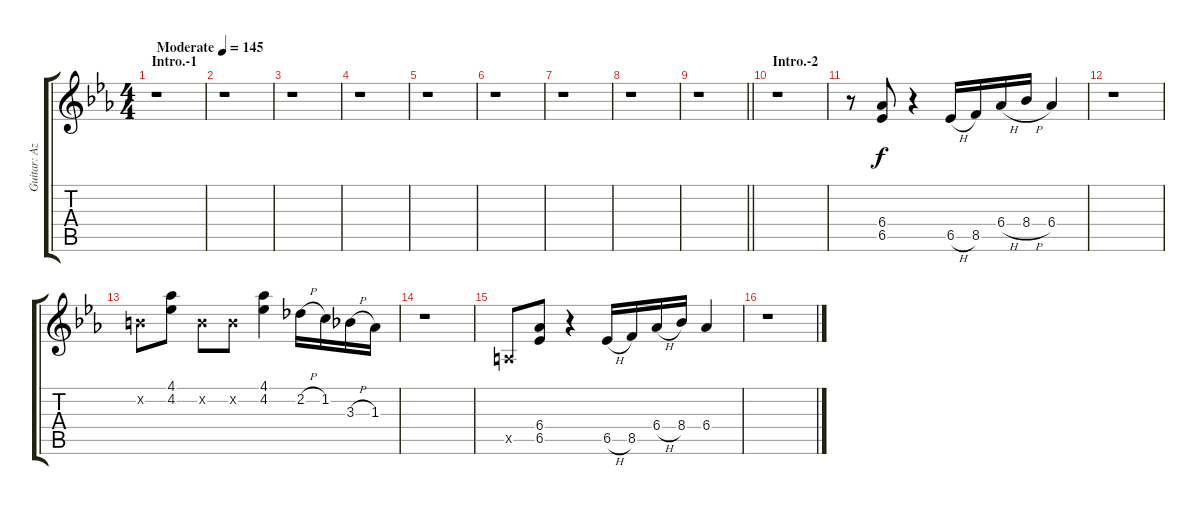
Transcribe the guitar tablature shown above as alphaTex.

\track ("Guitar: Azusa Nakano" "Guitar: Az") {instrument overdrivenguitar}
\staff {score tabs}
\tuning (E4 B3 G3 D3 A2 E2) {hide}
\ts (4 4)
\section ("" "Intro.-1")
\tempo (145 "Moderate")
\clef g2
\ks eb
r.1{dy f instrument overdrivenguitar} |
r.1 |
r.1 |
r.1 |
r.1 |
r.1 |
r.1 |
r.1 |
\barLineRight lightlight
r.1 |
\section ("" "Intro.-2")
r.1 |
r.8 (6.4 6.5).8 r.4 6.5{h}.16 8.5.16 6.4{h}.16 8.4{h}.16 6.4.4 |
r.1 |
0.2{x}.8 (4.1 4.2).8 0.2{x}.8 0.2{x}.8 (4.1 4.2).4 2.2{h}.16 1.2.16 3.3{h}.16 1.3.16 |
r.1 |
0.5{x}.8 (6.4 6.5).8 r.4 6.5{h}.16 8.5.16 6.4{h}.16 8.4.16 6.4.4 |
r.1
